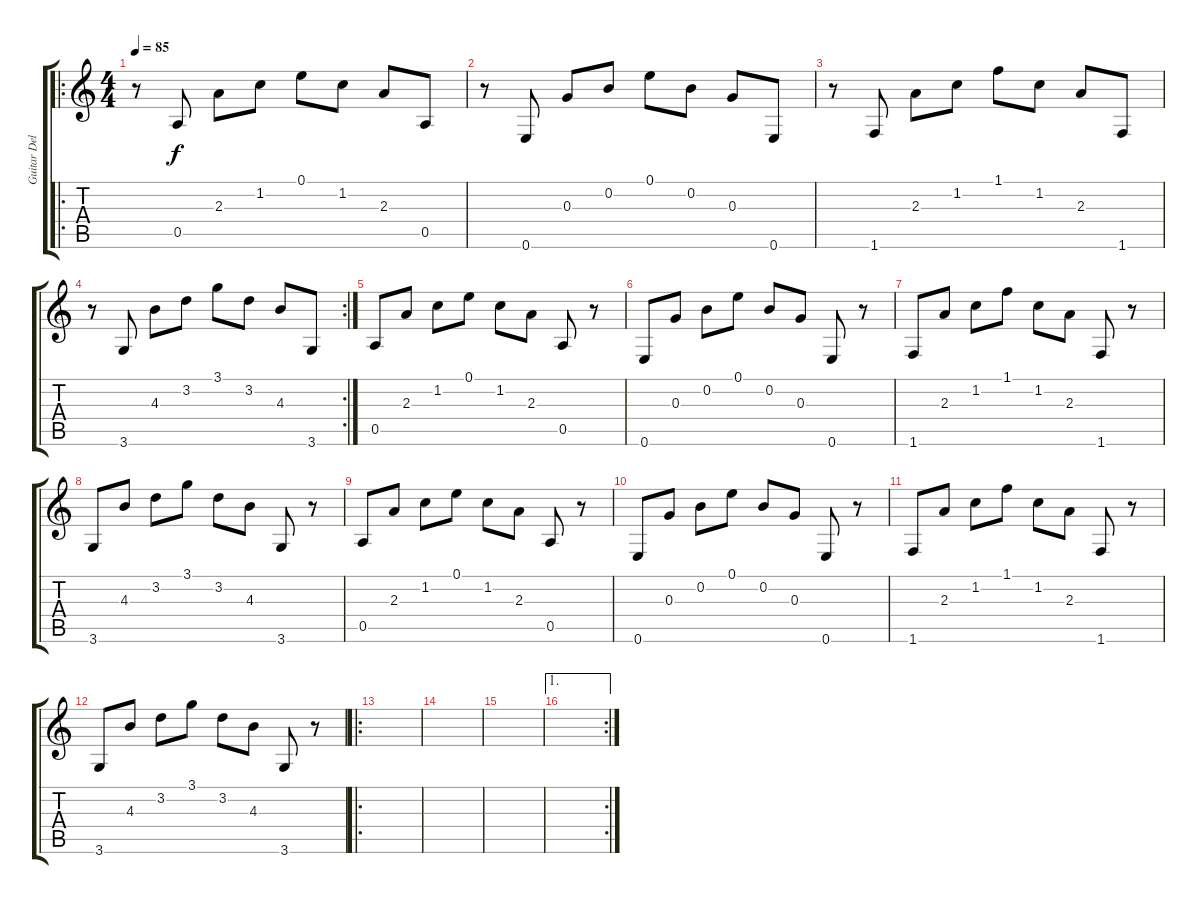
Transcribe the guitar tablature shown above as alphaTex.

\track ("Guitar Delay" "Guitar Del") {instrument acousticguitarsteel}
\staff {score tabs}
\tuning (E4 B3 G3 D3 A2 E2) {hide}
\ro
\ts (4 4)
\tempo 85
\clef g2
\ks c
r.8{dy f} 0.5.8 2.3.8 1.2.8 0.1.8 1.2.8 2.3.8 0.5.8 |
r.8 0.6.8 0.3.8 0.2.8 0.1.8 0.2.8 0.3.8 0.6.8 |
r.8 1.6.8 2.3.8 1.2.8 1.1.8 1.2.8 2.3.8 1.6.8 |
\rc 2
r.8 3.6.8 4.3.8 3.2.8 3.1.8 3.2.8 4.3.8 3.6.8 |
0.5.8 2.3.8 1.2.8 0.1.8 1.2.8 2.3.8 0.5.8 r.8 |
0.6.8 0.3.8 0.2.8 0.1.8 0.2.8 0.3.8 0.6.8 r.8 |
1.6.8 2.3.8 1.2.8 1.1.8 1.2.8 2.3.8 1.6.8 r.8 |
3.6.8 4.3.8 3.2.8 3.1.8 3.2.8 4.3.8 3.6.8 r.8 |
0.5.8 2.3.8 1.2.8 0.1.8 1.2.8 2.3.8 0.5.8 r.8 |
0.6.8 0.3.8 0.2.8 0.1.8 0.2.8 0.3.8 0.6.8 r.8 |
1.6.8 2.3.8 1.2.8 1.1.8 1.2.8 2.3.8 1.6.8 r.8 |
3.6.8 4.3.8 3.2.8 3.1.8 3.2.8 4.3.8 3.6.8 r.8 |
\ro
|
|
|
\ae 1
\rc 2
